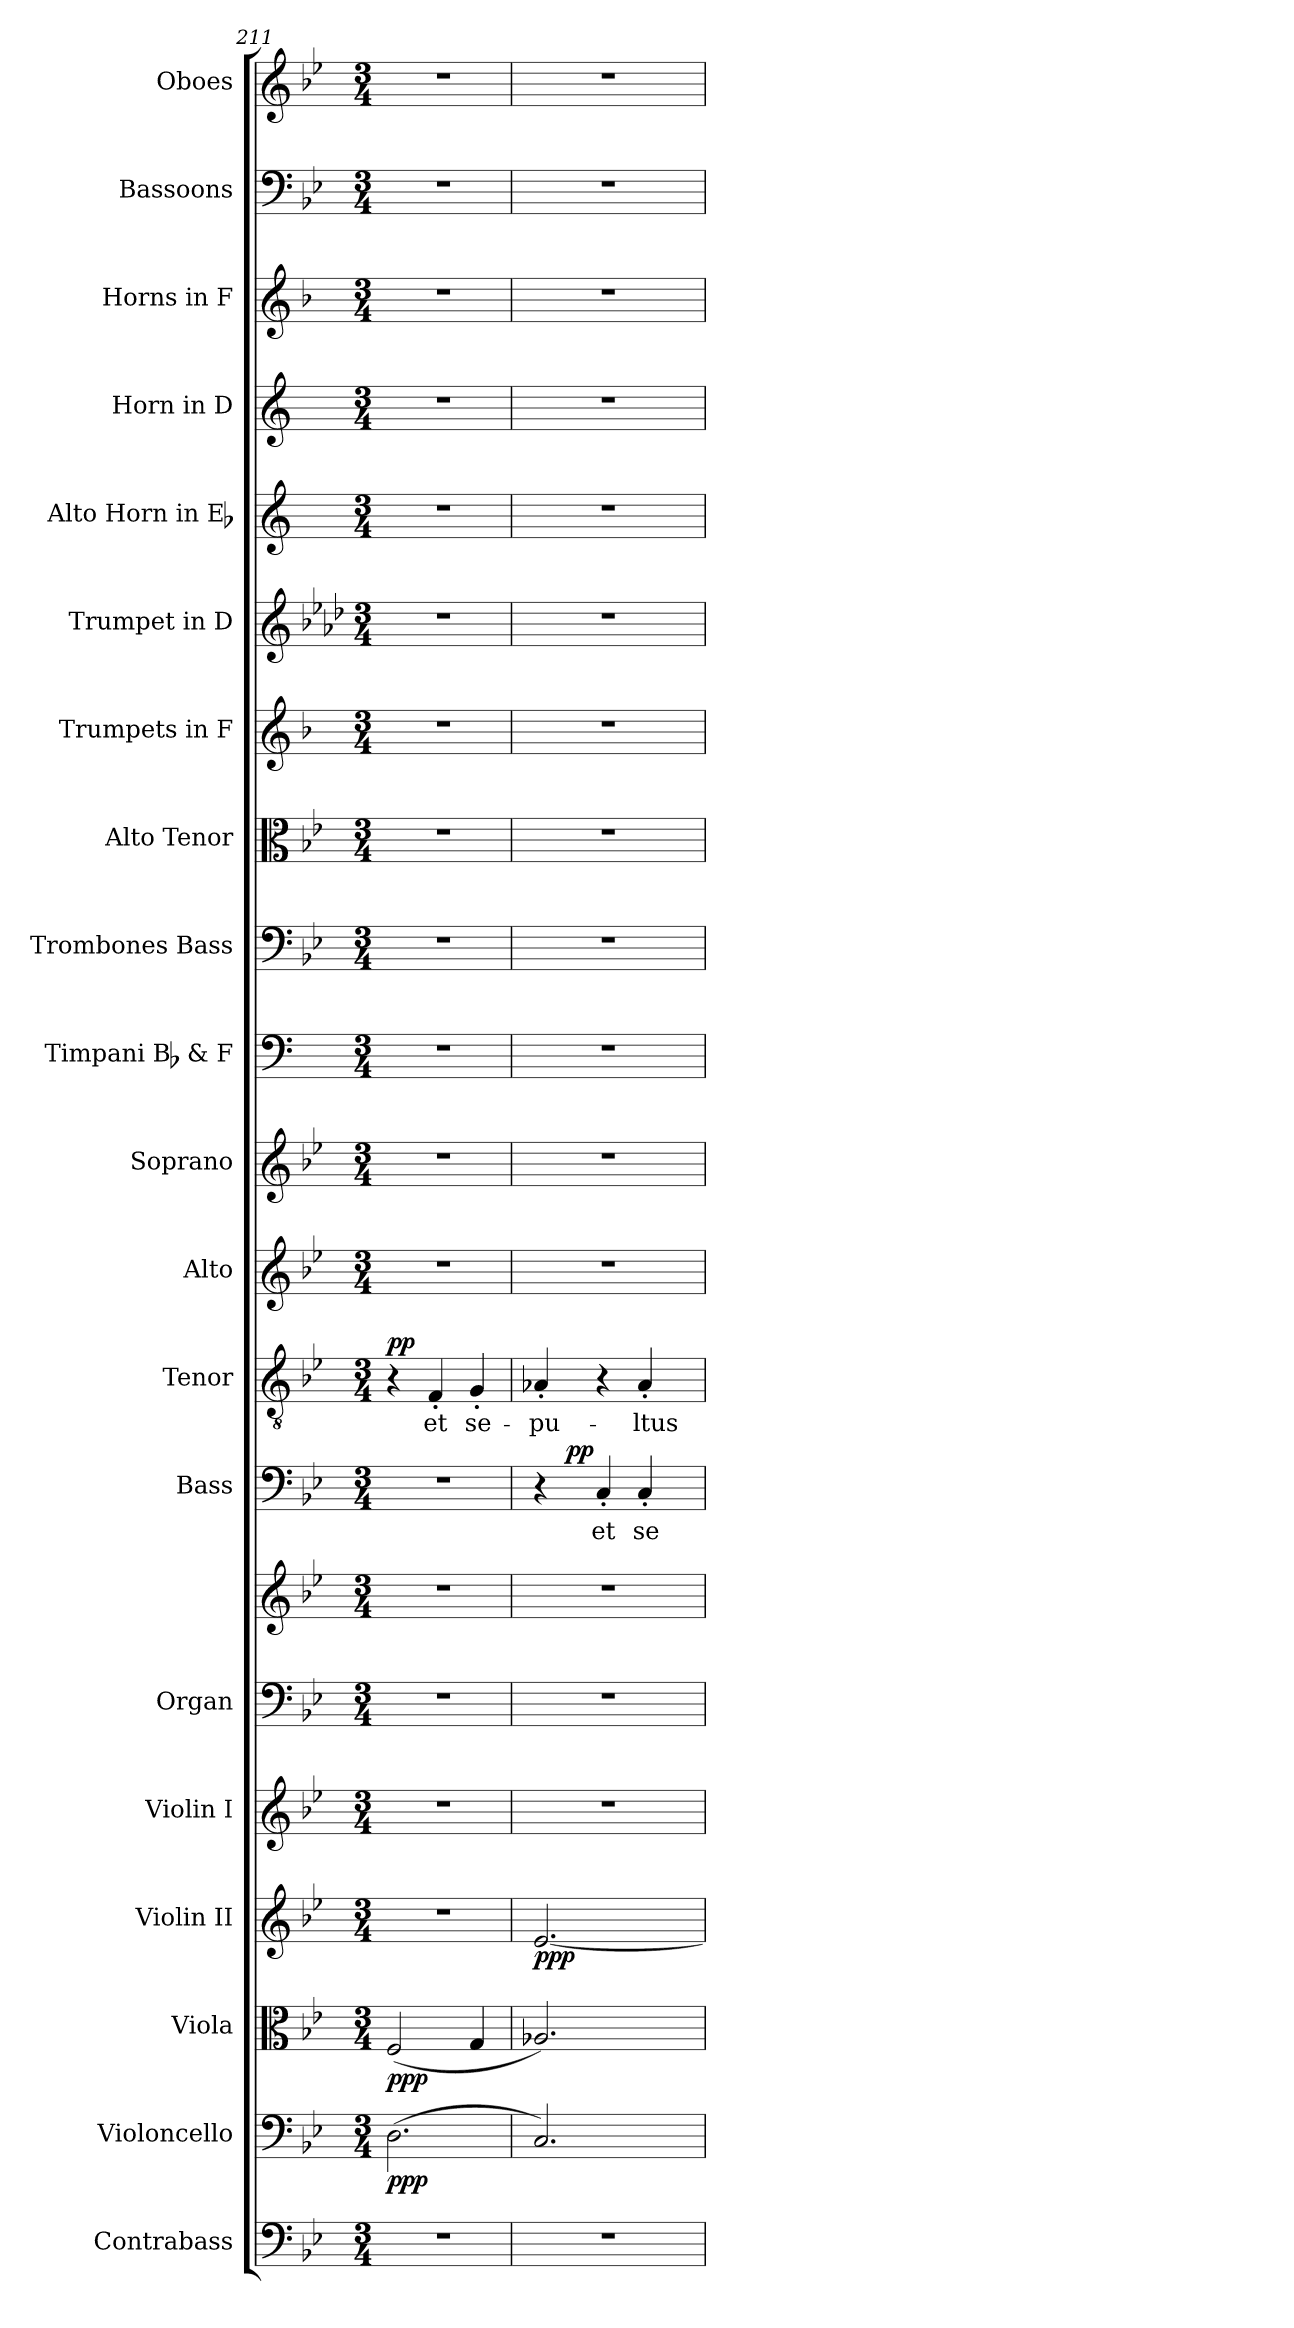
**kern	**kern	**dynam	**kern	**dynam	**kern	**dynam	**kern	**kern	**kern	**kern	**text	**dynam	**kern	**text	**dynam	**kern	**kern	**kern	**kern	**kern	**kern	**kern	**kern	**kern	**kern	**kern	**kern
*part20	*part19	*part19	*part18	*part18	*part17	*part17	*part16	*part15	*part15	*part14	*part14	*part14	*part13	*part13	*part13	*part12	*part11	*part10	*part9	*part8	*part7	*part6	*part5	*part4	*part3	*part2	*part1
*staff21	*staff20	*staff20	*staff19	*staff19	*staff18	*staff18	*staff17	*staff16	*staff15	*staff14	*staff14	*staff14	*staff13	*staff13	*staff13	*staff12	*staff11	*staff10	*staff9	*staff8	*staff7	*staff6	*staff5	*staff4	*staff3	*staff2	*staff1
*I"Contrabass	*I"Violoncello	*	*I"Viola	*	*I"Violin II	*	*I"Violin I	*I"Organ	*	*I"Bass	*	*	*I"Tenor	*	*	*I"Alto	*I"Soprano	*I"Timpani Bb & F	*I"Trombones  Bass	*I"Alto Tenor	*I"Trumpets in F	*I"Trumpet in D	*I"Alto Horn in Eb	*I"Horn in D	*I"Horns in F	*I"Bassoons	*I"Oboes
*I'Cb.	*I'Vc.	*	*I'Vla.	*	*I'Vln. II	*	*I'Vln. I	*I'Org.	*	*I'B.	*	*	*I'T.	*	*	*I'A.	*I'S.	*I'Timp.	*	*	*	*	*	*	*I'Hn.	*I'Bsn.	*I'Ob.
*clefF4	*clefF4	*	*clefC3	*	*clefG2	*	*clefG2	*clefF4	*clefG2	*clefF4	*	*	*clefGv2	*	*	*clefG2	*clefG2	*clefF4	*clefF4	*clefC3	*clefG2	*clefG2	*clefG2	*clefG2	*clefG2	*clefF4	*clefG2
*ITrd7c12	*	*	*	*	*	*	*	*	*	*	*	*	*ITrd7c12	*	*	*	*	*	*	*	*ITrd4c7	*ITrd-1c-2	*ITrd5c8	*ITrd6c10	*ITrd4c7	*	*
*k[b-e-]	*k[b-e-]	*	*k[b-e-]	*	*k[b-e-]	*	*k[b-e-]	*k[b-e-]	*k[b-e-]	*k[b-e-]	*	*	*k[b-e-]	*	*	*k[b-e-]	*k[b-e-]	*k[]	*k[b-e-]	*k[b-e-]	*k[b-e-]	*k[b-e-]	*k[f#c#g#d#]	*k[f#c#]	*k[b-e-]	*k[b-e-]	*k[b-e-]
*B-:	*B-:	*	*B-:	*	*B-:	*	*B-:	*B-:	*B-:	*B-:	*	*	*B-:	*	*	*B-:	*B-:	*C:	*B-:	*B-:	*B-:	*B-:	*E:	*D:	*B-:	*B-:	*B-:
*M3/4	*M3/4	*	*M3/4	*	*M3/4	*	*M3/4	*M3/4	*M3/4	*M3/4	*	*	*M3/4	*	*	*M3/4	*M3/4	*M3/4	*M3/4	*M3/4	*M3/4	*M3/4	*M3/4	*M3/4	*M3/4	*M3/4	*M3/4
=211	=211	=211	=211	=211	=211	=211	=211	=211	=211	=211	=211	=211	=211	=211	=211	=211	=211	=211	=211	=211	=211	=211	=211	=211	=211	=211	=211
!LO:N:vis=1	!	!	!	!	!LO:N:vis=1	!	!LO:N:vis=1	!LO:N:vis=1	!LO:N:vis=1	!LO:N:vis=1	!	!	!	!	!	!LO:N:vis=1	!LO:N:vis=1	!LO:N:vis=1	!LO:N:vis=1	!LO:N:vis=1	!LO:N:vis=1	!LO:N:vis=1	!LO:N:vis=1	!LO:N:vis=1	!LO:N:vis=1	!LO:N:vis=1	!LO:N:vis=1
2.r	(2.Di\	ppp	(2Fi/	ppp	2.r	.	2.r	2.r	2.r	2.r	.	.	4r	.	pp	2.r	2.r	2.r	2.r	2.r	2.r	2.r	2.r	2.r	2.r	2.r	2.r
!	!	!	!	!	!	!	!	!	!	!	!	!	!	!LO:LY:b:color=#000000	!	!	!	!	!	!	!	!	!	!	!	!	!
.	.	.	.	.	.	.	.	.	.	.	.	.	4FF'i/	et	.	.	.	.	.	.	.	.	.	.	.	.	.
!	!	!	!	!	!	!	!	!	!	!	!	!	!	!LO:LY:b:color=#000000	!	!	!	!	!	!	!	!	!	!	!	!	!
.	.	.	4Gi/	.	.	.	.	.	.	.	.	.	4GG'i/	se-	.	.	.	.	.	.	.	.	.	.	.	.	.
=212	=212	=212	=212	=212	=212	=212	=212	=212	=212	=212	=212	=212	=212	=212	=212	=212	=212	=212	=212	=212	=212	=212	=212	=212	=212	=212	=212
!LO:N:vis=1	!	!	!	!	!	!	!LO:N:vis=1	!LO:N:vis=1	!LO:N:vis=1	!	!	!	!	!	!	!	!	!	!	!	!	!	!	!	!	!	!
!	!	!	!	!	!	!	!	!	!	!	!	!	!	!LO:LY:b:color=#000000	!	!LO:N:vis=1	!LO:N:vis=1	!LO:N:vis=1	!LO:N:vis=1	!LO:N:vis=1	!LO:N:vis=1	!LO:N:vis=1	!LO:N:vis=1	!LO:N:vis=1	!LO:N:vis=1	!LO:N:vis=1	!LO:N:vis=1
*	*	*	*	*	*	*	*	*	*	*^	*	*	*	*	*	*	*	*	*	*	*	*	*	*	*	*	*
2.r	2.Ci/)	.	2.A-Xi/)	.	[2.e-i/	ppp	2.r	2.r	2.r	4r	16ryy	.	.	4AA-X'i/	-pu-	.	2.r	2.r	2.r	2.r	2.r	2.r	2.r	2.r	2.r	2.r	2.r	2.r
.	.	.	.	.	.	.	.	.	.	.	32ryy	.	.	.	.	.	.	.	.	.	.	.	.	.	.	.	.	.
.	.	.	.	.	.	.	.	.	.	.	512.ryy	.	.	.	.	.	.	.	.	.	.	.	.	.	.	.	.	.
.	.	.	.	.	.	.	.	.	.	.	2ryy	.	pp	.	.	.	.	.	.	.	.	.	.	.	.	.	.	.
!	!	!	!	!	!	!	!	!	!	!	!	!LO:LY:b:color=#000000	!	!	!	!	!	!	!	!	!	!	!	!	!	!	!	!
.	.	.	.	.	.	.	.	.	.	4C'i/	.	et	.	4r	.	.	.	.	.	.	.	.	.	.	.	.	.	.
!	!	!	!	!	!	!	!	!	!	!	!	!LO:LY:b:color=#000000	!	!	!	!	!	!	!	!	!	!	!	!	!	!	!	!
!	!	!	!	!	!	!	!	!	!	!	!	!	!	!	!LO:LY:b:color=#000000	!	!	!	!	!	!	!	!	!	!	!	!	!
.	.	.	.	.	.	.	.	.	.	4C'i/	.	se-	.	4AA-'i/	-ltus	.	.	.	.	.	.	.	.	.	.	.	.	.
.	.	.	.	.	.	.	.	.	.	.	8ryy	.	.	.	.	.	.	.	.	.	.	.	.	.	.	.	.	.
.	.	.	.	.	.	.	.	.	.	.	64ryy	.	.	.	.	.	.	.	.	.	.	.	.	.	.	.	.	.
.	.	.	.	.	.	.	.	.	.	.	128ryy	.	.	.	.	.	.	.	.	.	.	.	.	.	.	.	.	.
.	.	.	.	.	.	.	.	.	.	.	256ryy	.	.	.	.	.	.	.	.	.	.	.	.	.	.	.	.	.
.	.	.	.	.	.	.	.	.	.	.	1024ryy	.	.	.	.	.	.	.	.	.	.	.	.	.	.	.	.	.
*	*	*	*	*	*	*	*	*	*	*v	*v	*	*	*	*	*	*	*	*	*	*	*	*	*	*	*	*	*
=	=	=	=	=	=	=	=	=	=	=	=	=	=	=	=	=	=	=	=	=	=	=	=	=	=	=	=
*-	*-	*-	*-	*-	*-	*-	*-	*-	*-	*-	*-	*-	*-	*-	*-	*-	*-	*-	*-	*-	*-	*-	*-	*-	*-	*-	*-
